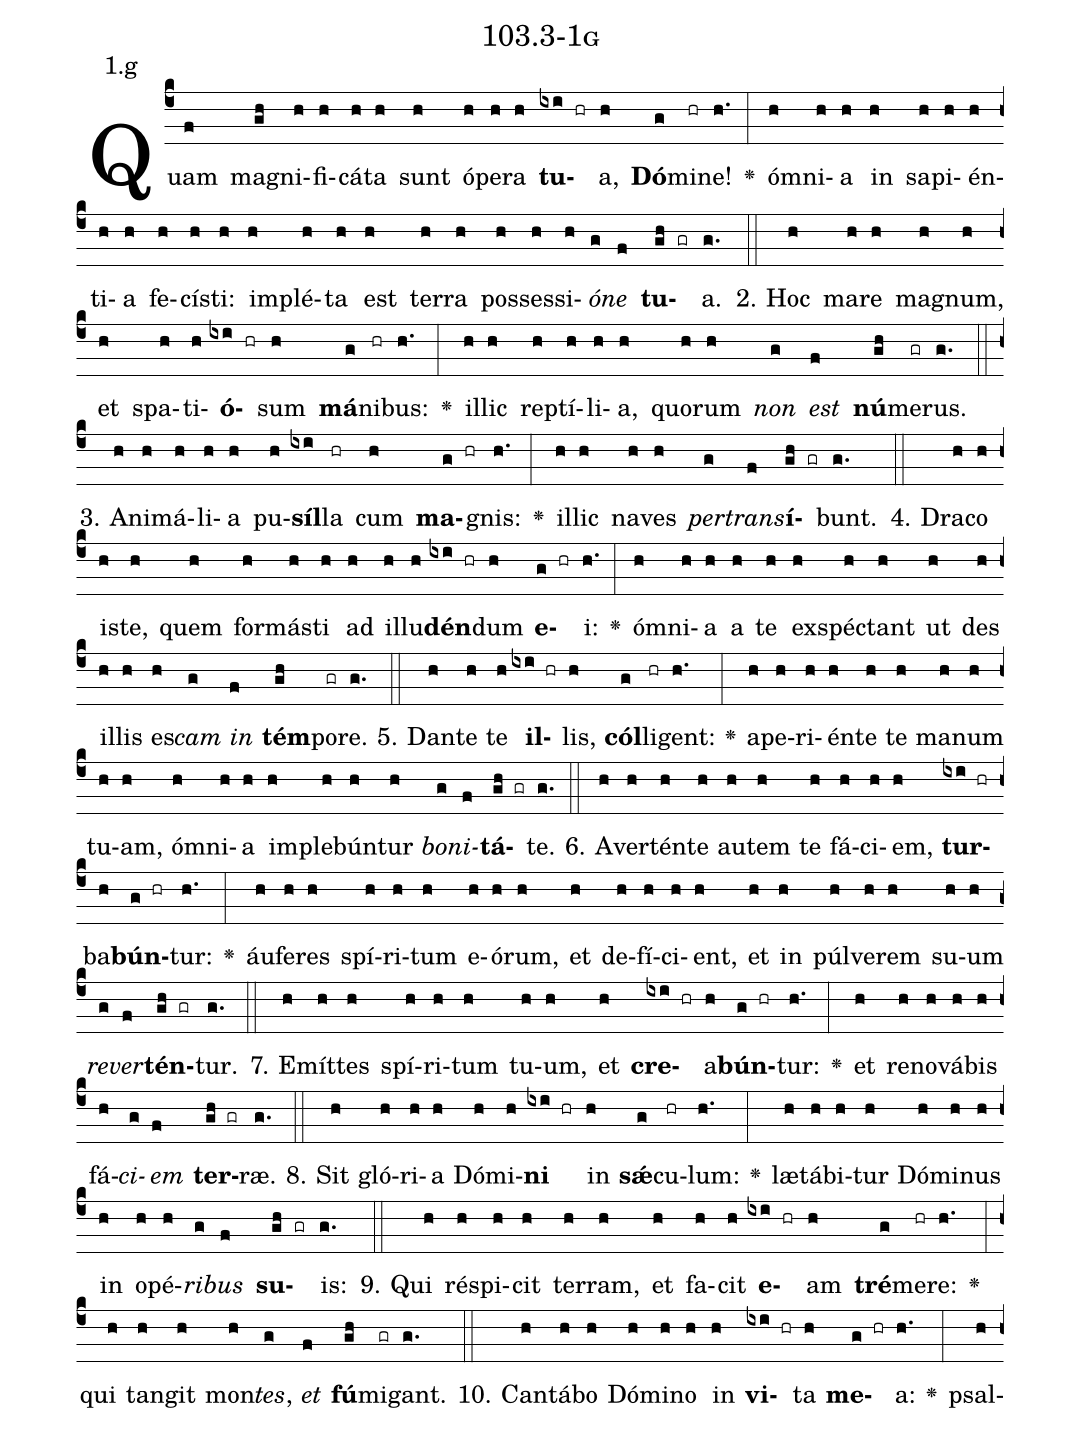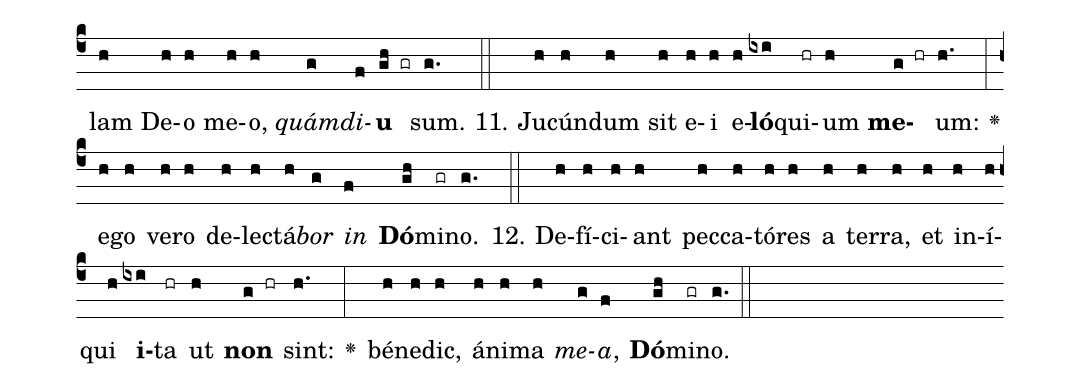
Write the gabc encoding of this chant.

name: 103.3-1g;
annotation: 1.g;
%%
(c4)Quam(f) ma(gh)gni(h)fi(h)cá(h)ta(h) sunt(h) ó(h)pe(h)ra(h) <b>tu</b>(ixi hr)a,(h) <b>Dó</b>(g)mi(hr)ne!(h.) <v>\greheightstar</v>(:) óm(h)ni(h)a(h) in(h) sa(h)pi(h)én(h)ti(h)a(h) fe(h)cís(h)ti:(h) im(h)plé(h)ta(h) est(h) ter(h)ra(h) pos(h)ses(h)si(h)<i>ó</i>(g)<i>ne</i>(f) <b>tu</b>(gh gr)a.(g.) (::)
2. Hoc(h) ma(h)re(h) ma(h)gnum,(h) et(h) spa(h)ti(h)<b>ó</b>(ixi hr)sum(h) <b>má</b>(g)ni(hr)bus:(h.) <v>\greheightstar</v>(:) il(h)lic(h) rep(h)tí(h)li(h)a,(h) quo(h)rum(h) <i>non</i>(g) <i>est</i>(f) <b>nú</b>(gh)me(gr)rus.(g.) (::)
3. A(h)ni(h)má(h)li(h)a(h) pu(h)<b>síl</b>(ixi)la(hr) cum(h) <b>ma</b>(g hr)gnis:(h.) <v>\greheightstar</v>(:) il(h)lic(h) na(h)ves(h) <i>per</i>(g)<i>trans</i>(f)<b>í</b>(gh gr)bunt.(g.) (::)
4. Dra(h)co(h) is(h)te,(h) quem(h) for(h)más(h)ti(h) ad(h) il(h)lu(h)<b>dén</b>(ixi hr)dum(h) <b>e</b>(g hr)i:(h.) <v>\greheightstar</v>(:) óm(h)ni(h)a(h) a(h) te(h) ex(h)spéc(h)tant(h) ut(h) des(h) il(h)lis(h) es(h)<i>cam</i>(g) <i>in</i>(f) <b>tém</b>(gh)po(gr)re.(g.) (::)
5. Dan(h)te(h) te(h) <b>il</b>(ixi hr)lis,(h) <b>cól</b>(g)li(hr)gent:(h.) <v>\greheightstar</v>(:) a(h)pe(h)ri(h)én(h)te(h) te(h) ma(h)num(h) tu(h)am,(h) óm(h)ni(h)a(h) im(h)ple(h)bún(h)tur(h) <i>bo</i>(g)<i>ni</i>(f)<b>tá</b>(gh gr)te.(g.) (::)
6. A(h)ver(h)tén(h)te(h) au(h)tem(h) te(h) fá(h)ci(h)em,(h) <b>tur</b>(ixi hr)ba(h)<b>bún</b>(g hr)tur:(h.) <v>\greheightstar</v>(:) áu(h)fe(h)res(h) spí(h)ri(h)tum(h) e(h)ó(h)rum,(h) et(h) de(h)fí(h)ci(h)ent,(h) et(h) in(h) púl(h)ve(h)rem(h) su(h)um(h) <i>re</i>(g)<i>ver</i>(f)<b>tén</b>(gh gr)tur.(g.) (::)
7. E(h)mít(h)tes(h) spí(h)ri(h)tum(h) tu(h)um,(h) et(h) <b>cre</b>(ixi hr)a(h)<b>bún</b>(g hr)tur:(h.) <v>\greheightstar</v>(:) et(h) re(h)no(h)vá(h)bis(h) fá(h)<i>ci</i>(g)<i>em</i>(f) <b>ter</b>(gh gr)ræ.(g.) (::)
8. Sit(h) gló(h)ri(h)a(h) Dó(h)mi(h)<b>ni</b>(ixi hr) in(h) <b>sǽ</b>(g)cu(hr)lum:(h.) <v>\greheightstar</v>(:) læ(h)tá(h)bi(h)tur(h) Dó(h)mi(h)nus(h) in(h) o(h)pé(h)<i>ri</i>(g)<i>bus</i>(f) <b>su</b>(gh gr)is:(g.) (::)
9. Qui(h) ré(h)spi(h)cit(h) ter(h)ram,(h) et(h) fa(h)cit(h) <b>e</b>(ixi hr)am(h) <b>tré</b>(g)me(hr)re:(h.) <v>\greheightstar</v>(:) qui(h) tan(h)git(h) mon(h)<i>tes</i>,(g) <i>et</i>(f) <b>fú</b>(gh)mi(gr)gant.(g.) (::)
10. Can(h)tá(h)bo(h) Dó(h)mi(h)no(h) in(h) <b>vi</b>(ixi hr)ta(h) <b>me</b>(g hr)a:(h.) <v>\greheightstar</v>(:) psal(h)lam(h) De(h)o(h) me(h)o,(h) <i>quám</i>(g)<i>di</i>(f)<b>u</b>(gh gr) sum.(g.) (::)
11. Ju(h)cún(h)dum(h) sit(h) e(h)i(h) e(h)<b>ló</b>(ixi)qui(hr)um(h) <b>me</b>(g hr)um:(h.) <v>\greheightstar</v>(:) e(h)go(h) ve(h)ro(h) de(h)lec(h)tá(h)<i>bor</i>(g) <i>in</i>(f) <b>Dó</b>(gh)mi(gr)no.(g.) (::)
12. De(h)fí(h)ci(h)ant(h) pec(h)ca(h)tó(h)res(h) a(h) ter(h)ra,(h) et(h) in(h)í(h)qui(h) <b>i</b>(ixi)ta(hr) ut(h) <b>non</b>(g hr) sint:(h.) <v>\greheightstar</v>(:) bé(h)ne(h)dic,(h) á(h)ni(h)ma(h) <i>me</i>(g)<i>a</i>,(f) <b>Dó</b>(gh)mi(gr)no.(g.) (::)
